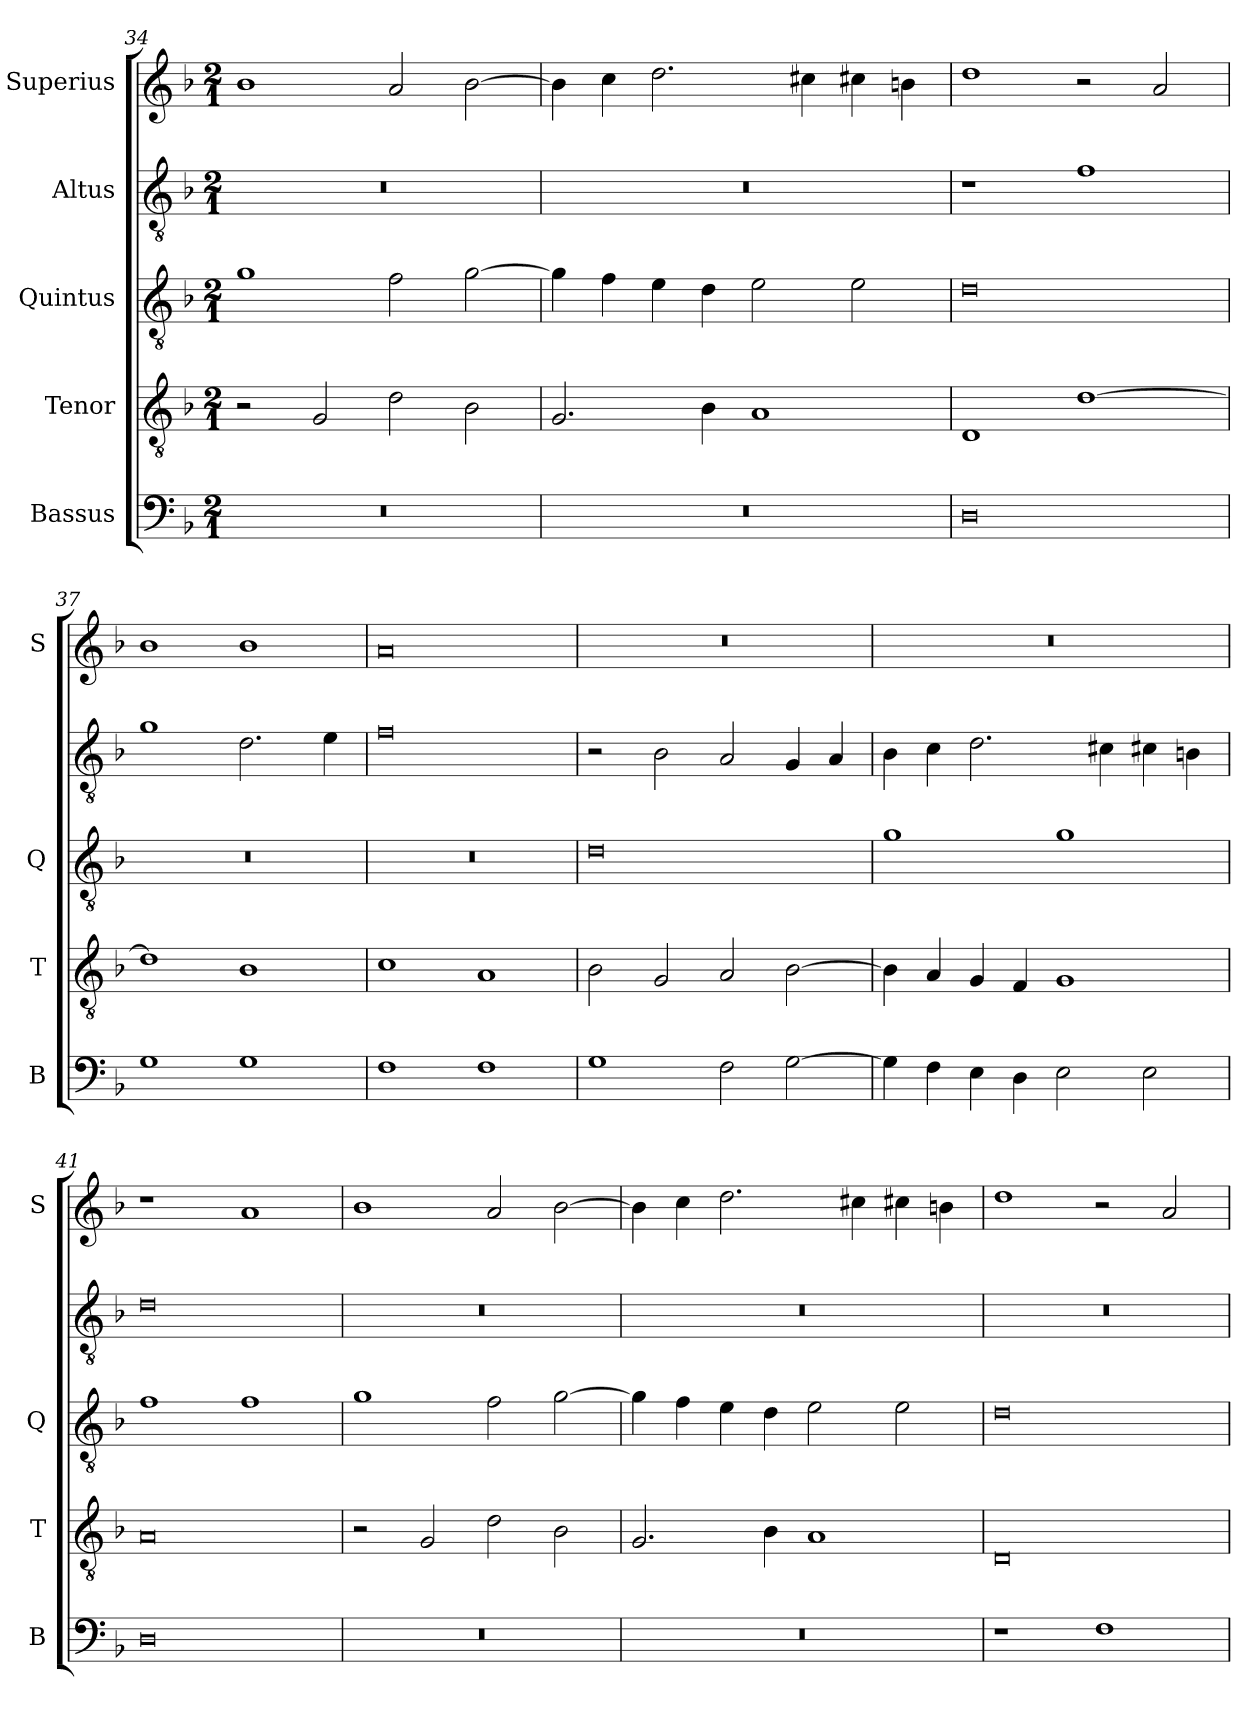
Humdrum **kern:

**kern	**kern	**kern	**kern	**kern
*part5	*part4	*part3	*part2	*part1
*staff5	*staff4	*staff3	*staff2	*staff1
*I"Bassus	*I"Tenor	*I"Quintus	*I"Altus	*I"Superius
*I'B	*I'T	*I'Q	*	*I'S
*clefF4	*clefGv2	*clefGv2	*clefGv2	*clefG2
*k[b-]	*k[b-]	*k[b-]	*k[b-]	*k[b-]
*M2/1	*M2/1	*M2/1	*M2/1	*M2/1
=34	=34	=34	=34	=34
0r	2r	1g	0r	1b-
.	2G/	.	.	.
.	2d\	2f\	.	2a/
.	2B-\	[2g\	.	[2b-\
=35	=35	=35	=35	=35
0r	2.G/	4g\]	0r	4b-\]
.	.	4f\	.	4cc\
.	.	4e\	.	2.dd\
.	4B-\	4d\	.	.
.	1A	2e\	.	.
.	.	.	.	4cc#X\
.	.	2e\	.	4cc#X\
.	.	.	.	4bn\
=36	=36	=36	=36	=36
0D	1D	0d	1r	1dd
.	[1d	.	1f	2r
.	.	.	.	2a/
=37	=37	=37	=37	=37
1G	1d]	0r	1g	1b-
1G	1B-	.	2.d\	1b-
.	.	.	4e\	.
=38	=38	=38	=38	=38
1F	1c	0r	0f	0a
1F	1A	.	.	.
=39	=39	=39	=39	=39
1G	2B-\	0d	2r	0r
.	2G/	.	2B-\	.
2F\	2A/	.	2A/	.
[2G\	[2B-\	.	4G/	.
.	.	.	4A/	.
=40	=40	=40	=40	=40
4G\]	4B-\]	1g	4B-\	0r
4F\	4A/	.	4c\	.
4E\	4G/	.	2.d\	.
4D\	4F/	.	.	.
2E\	1G	1g	.	.
.	.	.	4c#X\	.
2E\	.	.	4c#X\	.
.	.	.	4Bn\	.
=41	=41	=41	=41	=41
0D	0A	1f	0d	1r
.	.	1f	.	1a
=42	=42	=42	=42	=42
0r	2r	1g	0r	1b-
.	2G/	.	.	.
.	2d\	2f\	.	2a/
.	2B-\	[2g\	.	[2b-\
=43	=43	=43	=43	=43
0r	2.G/	4g\]	0r	4b-\]
.	.	4f\	.	4cc\
.	.	4e\	.	2.dd
.	4B-\	4d\	.	.
.	1A	2e\	.	.
.	.	.	.	4cc#X\
.	.	2e\	.	4cc#X\
.	.	.	.	4bn\
=44	=44	=44	=44	=44
1r	0D	0d	0r	1dd
1F	.	.	.	2r
.	.	.	.	2a/
=	=	=	=	=
*-	*-	*-	*-	*-
